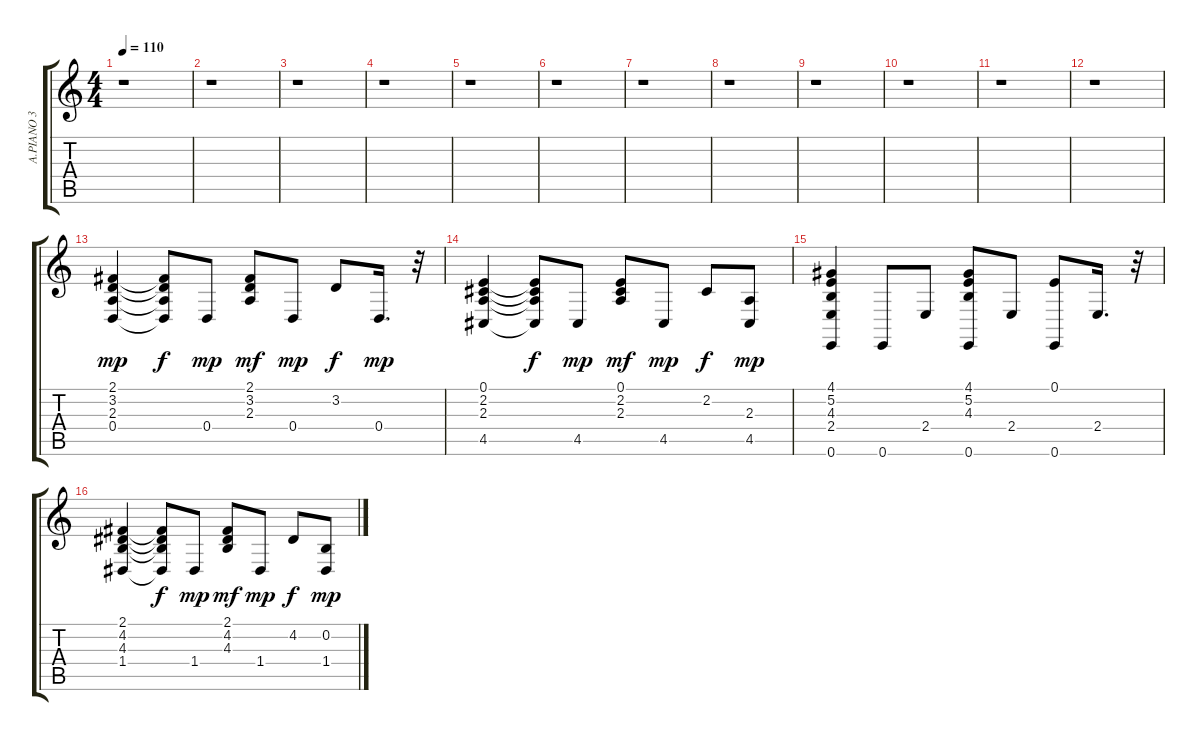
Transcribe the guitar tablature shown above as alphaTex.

\track ("A.PIANO 3" "A.PIANO 3") {instrument electricgrandpiano}
\staff {score tabs}
\tuning (E4 B3 G3 D3 A2 E2) {hide}
\ts (4 4)
\tempo 110
\clef g2
\ks c
r.1{dy f} |
r.1 |
r.1 |
r.1 |
r.1 |
r.1 |
r.1 |
r.1 |
r.1 |
r.1 |
r.1 |
r.1 |
(2.1 3.2 2.3 0.4).4{dy mp} (2.1{t} 3.2{t} 2.3{t} 0.4{t}).8{dy f} 0.4.8{dy mp} (2.1 3.2 2.3).8{dy mf} 0.4.8{dy mp} 3.2.8{dy f} 0.4.16{d dy mp} r.32 |
(0.1 2.2 2.3 4.5).4 (0.1{t} 2.2{t} 2.3{t} 4.5{t}).8{dy f} 4.5.8{dy mp} (0.1 2.2 2.3).8{dy mf} 4.5.8{dy mp} 2.2.8{dy f} (2.3 4.5).8{dy mp} |
(4.1 5.2 4.3 2.4 0.6).4 0.6.8 2.4.8 (4.1 5.2 4.3 0.6).8 2.4.8 (0.1 0.6).8 2.4.16{d} r.32 |
(2.1 4.2 4.3 1.4).4 (2.1{t} 4.2{t} 4.3{t} 1.4{t}).8{dy f} 1.4.8{dy mp} (2.1 4.2 4.3).8{dy mf} 1.4.8{dy mp} 4.2.8{dy f} (0.2 1.4).8{dy mp}
